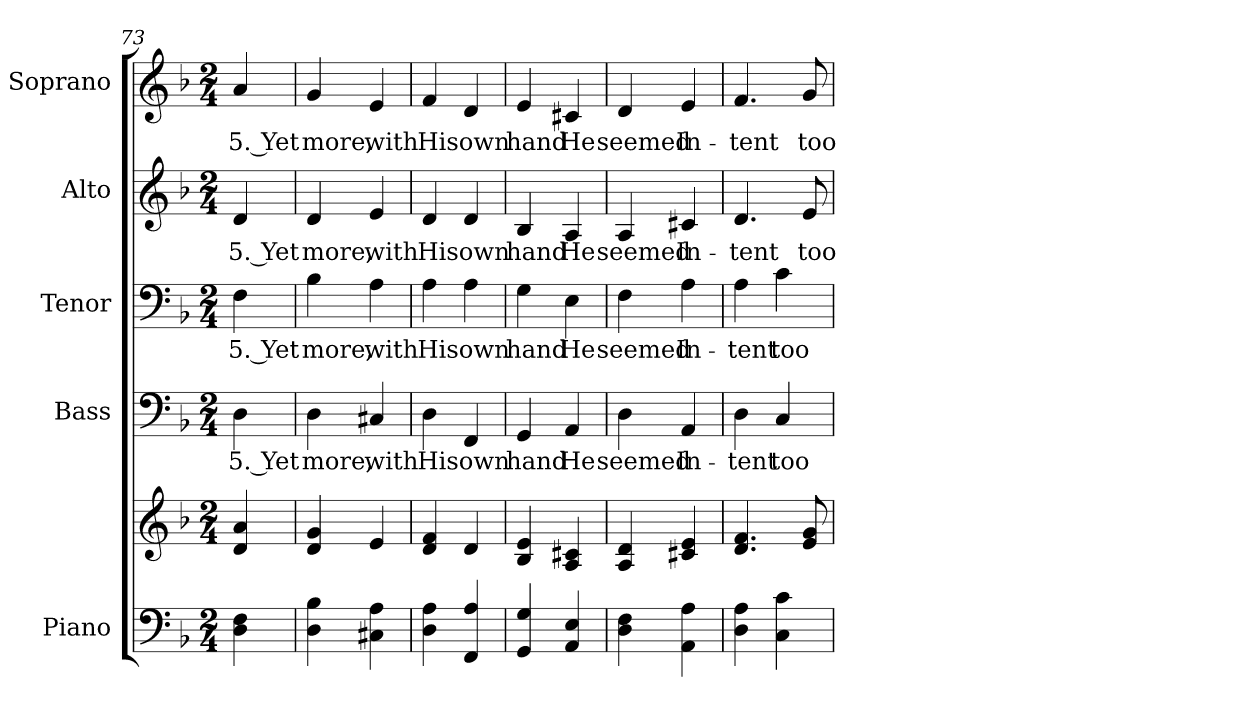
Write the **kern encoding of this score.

**kern	**kern	**kern	**text	**kern	**text	**kern	**text	**kern	**text
*part5	*part5	*part4	*part4	*part3	*part3	*part2	*part2	*part1	*part1
*staff6	*staff5	*staff4	*staff4	*staff3	*staff3	*staff2	*staff2	*staff1	*staff1
*I"Piano	*	*I"Bass	*	*I"Tenor	*	*I"Alto	*	*I"Soprano	*
*I'Pno.	*	*I'B.	*	*I'T.	*	*I'A.	*	*I'S.	*
*clefF4	*clefG2	*clefF4	*	*clefF4	*	*clefG2	*	*clefG2	*
*k[b-]	*k[b-]	*k[b-]	*	*k[b-]	*	*k[b-]	*	*k[b-]	*
*F:	*F:	*F:	*	*F:	*	*F:	*	*F:	*
*M2/4	*M2/4	*M2/4	*	*M2/4	*	*M2/4	*	*M2/4	*
=73	=73	=73	=73	=73	=73	=73	=73	=73	=73
!	!	!	!LO:LY:b:color=#000000	!	!	!	!	!	!
!	!	!	!	!	!LO:LY:b:color=#000000	!	!	!	!
!	!	!	!	!	!	!	!LO:LY:b:color=#000000	!	!
!	!	!	!	!	!	!	!	!	!LO:LY:b:color=#000000
4Di\ 4Fi	4di/ 4ai	4Di\	5. Yet	4Fi\	5. Yet	4di/	5. Yet	4ai/	5. Yet
=74	=74	=74	=74	=74	=74	=74	=74	=74	=74
!	!	!	!LO:LY:b:color=#000000	!	!	!	!	!	!
!	!	!	!	!	!LO:LY:b:color=#000000	!	!	!	!
!	!	!	!	!	!	!	!LO:LY:b:color=#000000	!	!
!	!	!	!	!	!	!	!	!	!LO:LY:b:color=#000000
4Di\ 4B-i	4di/ 4gi	4Di\	more,	4B-i\	more,	4di/	more,	4gi/	more,
!	!	!	!LO:LY:b:color=#000000	!	!	!	!	!	!
!	!	!	!	!	!LO:LY:b:color=#000000	!	!	!	!
!	!	!	!	!	!	!	!LO:LY:b:color=#000000	!	!
!	!	!	!	!	!	!	!	!	!LO:LY:b:color=#000000
4C#Xi\ 4Ai	4ei/	4C#Xi/	with	4Ai\	with	4ei/	with	4ei/	with
!!LO:PB:g=z
=75	=75	=75	=75	=75	=75	=75	=75	=75	=75
!	!	!	!LO:LY:b:color=#000000	!	!	!	!	!	!
!	!	!	!	!	!LO:LY:b:color=#000000	!	!	!	!
!	!	!	!	!	!	!	!LO:LY:b:color=#000000	!	!
!	!	!	!	!	!	!	!	!	!LO:LY:b:color=#000000
4Di\ 4Ai	4di/ 4fi	4Di\	His	4Ai\	His	4di/	His	4fi/	His
!	!	!	!LO:LY:b:color=#000000	!	!	!	!	!	!
!	!	!	!	!	!LO:LY:b:color=#000000	!	!	!	!
!	!	!	!	!	!	!	!LO:LY:b:color=#000000	!	!
!	!	!	!	!	!	!	!	!	!LO:LY:b:color=#000000
4FFi/ 4Ai	4di/	4FFi/	own	4Ai\	own	4di/	own	4di/	own
=76	=76	=76	=76	=76	=76	=76	=76	=76	=76
!	!	!	!LO:LY:b:color=#000000	!	!	!	!	!	!
!	!	!	!	!	!LO:LY:b:color=#000000	!	!	!	!
!	!	!	!	!	!	!	!LO:LY:b:color=#000000	!	!
!	!	!	!	!	!	!	!	!	!LO:LY:b:color=#000000
4GGi/ 4Gi	4B-i/ 4ei	4GGi/	hand	4Gi\	hand	4B-i/	hand	4ei/	hand
!	!	!	!LO:LY:b:color=#000000	!	!	!	!	!	!
!	!	!	!	!	!LO:LY:b:color=#000000	!	!	!	!
!	!	!	!	!	!	!	!LO:LY:b:color=#000000	!	!
!	!	!	!	!	!	!	!	!	!LO:LY:b:color=#000000
4AAi/ 4Ei	4Ai/ 4c#Xi	4AAi/	He	4Ei\	He	4Ai/	He	4c#Xi/	He
=77	=77	=77	=77	=77	=77	=77	=77	=77	=77
!	!	!	!LO:LY:b:color=#000000	!	!	!	!	!	!
!	!	!	!	!	!LO:LY:b:color=#000000	!	!	!	!
!	!	!	!	!	!	!	!LO:LY:b:color=#000000	!	!
!	!	!	!	!	!	!	!	!	!LO:LY:b:color=#000000
4Di\ 4Fi	4Ai/ 4di	4Di\	seemed	4Fi\	seemed	4Ai/	seemed	4di/	seemed
!	!	!	!LO:LY:b:color=#000000	!	!	!	!	!	!
!	!	!	!	!	!LO:LY:b:color=#000000	!	!	!	!
!	!	!	!	!	!	!	!LO:LY:b:color=#000000	!	!
!	!	!	!	!	!	!	!	!	!LO:LY:b:color=#000000
4AAi\ 4Ai	4c#Xi/ 4ei	4AAi/	In-	4Ai\	In-	4c#Xi/	In-	4ei/	In-
!!LO:PB:g=z
=78	=78	=78	=78	=78	=78	=78	=78	=78	=78
!	!	!	!LO:LY:b:color=#000000	!	!	!	!	!	!
!	!	!	!	!	!LO:LY:b:color=#000000	!	!	!	!
!	!	!	!	!	!	!	!LO:LY:b:color=#000000	!	!
!	!	!	!	!	!	!	!	!	!LO:LY:b:color=#000000
4Di\ 4Ai	4.di/ 4.fi	4Di\	-tent	4Ai\	-tent	4.di/	-tent	4.fi/	-tent
!	!	!	!LO:LY:b:color=#000000	!	!	!	!	!	!
!	!	!	!	!	!LO:LY:b:color=#000000	!	!	!	!
4Ci\ 4ci	.	4Ci/	too	4ci\	too	.	.	.	.
!	!	!	!	!	!	!	!LO:LY:b:color=#000000	!	!
!	!	!	!	!	!	!	!	!	!LO:LY:b:color=#000000
.	8ei/ 8gi	.	.	.	.	8ei/	too	8gi/	too
=	=	=	=	=	=	=	=	=	=
*-	*-	*-	*-	*-	*-	*-	*-	*-	*-
